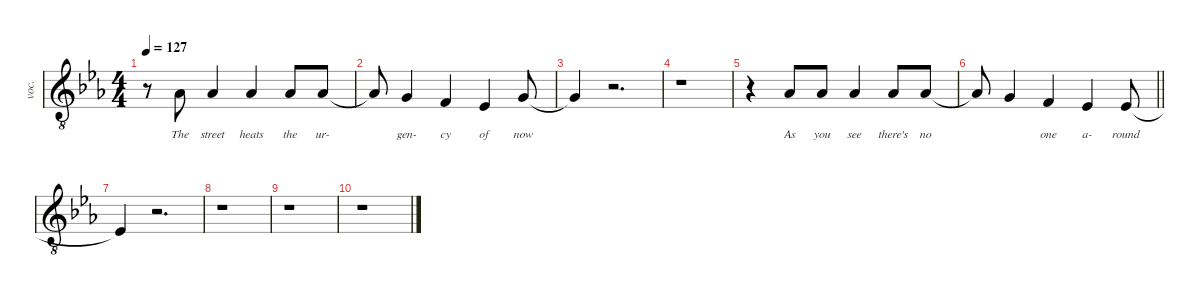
\defaultSystemsLayout 4
\hideDynamics
\bracketExtendMode nobrackets
\otherSystemsTrackNameOrientation horizontal
\track ("Vox" "voc.") {defaultSystemsLayout 4 instrument altosax}
\staff {score}
\tuning (Eb4 Bb3 Gb3 Db3 Ab2 Eb2)
\ts (4 4)
\tempo 127
\clef g2
\ottava 8vb
\ks eb
r.8{dy f beam Down} 2.3{acc b}.8{lyrics (0 "The") lyrics (1 "") lyrics (2 "") lyrics (3 "") lyrics (4 "") dy mf beam Up} 2.3{acc b}.4{lyrics (0 "street") lyrics (1 "") lyrics (2 "") lyrics (3 "") lyrics (4 "") dy f beam Up} 2.3{acc b}.4{lyrics (0 "heats") lyrics (1 "") lyrics (2 "") lyrics (3 "") lyrics (4 "") beam Up} 2.3{acc b}.8{lyrics (0 "the") lyrics (1 "") lyrics (2 "") lyrics (3 "") lyrics (4 "") dy mf beam Up} 2.3{acc b}.8{lyrics (0 "ur-") lyrics (1 "") lyrics (2 "") lyrics (3 "") lyrics (4 "") dy f beam Up} |
2.3{t acc b}.8{beam Up} 1.3{acc forcenatural}.4{lyrics (0 "gen-") lyrics (1 "") lyrics (2 "") lyrics (3 "") lyrics (4 "") beam Up} 4.4{acc forcenatural}.4{lyrics (0 "cy") lyrics (1 "") lyrics (2 "") lyrics (3 "") lyrics (4 "") beam Up} 2.4{acc b}.4{lyrics (0 "of") lyrics (1 "") lyrics (2 "") lyrics (3 "") lyrics (4 "") beam Up} 6.4{acc forcenatural}.8{lyrics (0 "now") lyrics (1 "") lyrics (2 "") lyrics (3 "") lyrics (4 "") beam Up} |
6.4{t acc forcenatural}.4{beam Up} r.2{d beam Up} |
r.1{beam Down} |
r.4{beam Down} 2.3{acc b}.8{lyrics (0 "As") lyrics (1 "") lyrics (2 "") lyrics (3 "") lyrics (4 "") beam Up} 2.3{acc b}.8{lyrics (0 "you") lyrics (1 "") lyrics (2 "") lyrics (3 "") lyrics (4 "") beam Up} 2.3{acc b}.4{lyrics (0 "see") lyrics (1 "") lyrics (2 "") lyrics (3 "") lyrics (4 "") beam Up} 2.3{acc b}.8{lyrics (0 "there's") lyrics (1 "") lyrics (2 "") lyrics (3 "") lyrics (4 "") beam Up} 2.3{acc b}.8{lyrics (0 "no") lyrics (1 "") lyrics (2 "") lyrics (3 "") lyrics (4 "") beam Up} |
\barLineRight lightlight
2.3{t acc b}.8{beam Up} 1.3{acc forcenatural}.4{beam Up} 4.4{acc forcenatural}.4{lyrics (0 "one") lyrics (1 "") lyrics (2 "") lyrics (3 "") lyrics (4 "") beam Up} 2.4{acc b}.4{lyrics (0 "a-") lyrics (1 "") lyrics (2 "") lyrics (3 "") lyrics (4 "") beam Up} 2.4{acc b}.8{lyrics (0 "round") lyrics (1 "") lyrics (2 "") lyrics (3 "") lyrics (4 "") beam Up} |
2.4{t acc b}.4{beam Up} r.2{d beam Up} |
r.1{beam Down} |
r.1{beam Down} |
r.1{beam Down}
